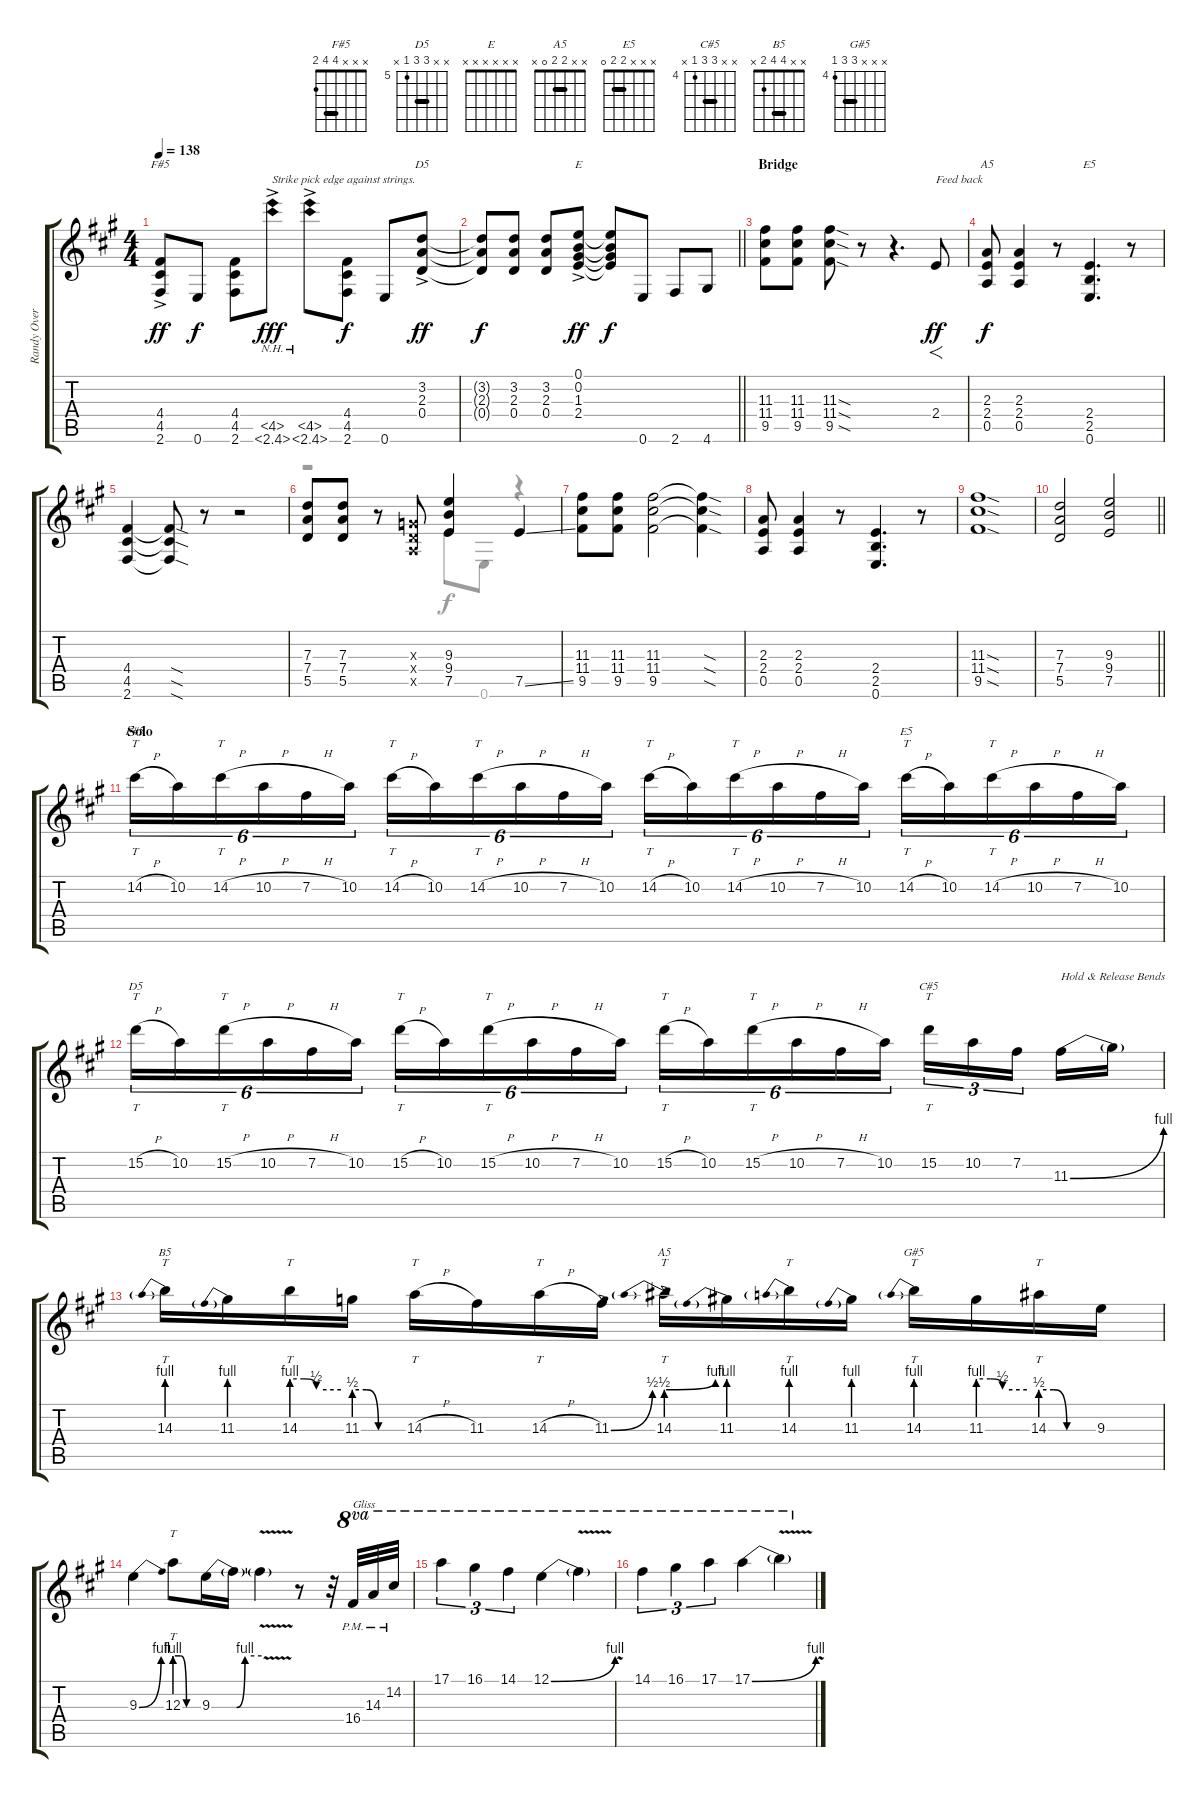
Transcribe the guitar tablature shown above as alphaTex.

\track ("Randy Overdub" "Randy Over") {instrument distortionguitar}
\staff {score tabs}
\tuning (E4 B3 G3 D3 A2 E2) {hide}
\chord ("F#5" x x x x x x)
\chord ("D5" x x x x x x)
\chord ("E" x x x x x x)
\chord ("A5" x x x x x x)
\chord ("E5" x x x x x x)
\chord ("F#5" x x x 4 4 2) {barre 4}
\chord ("E5" x x x 2 2 0) {barre 2}
\chord ("D5" x x 7 7 5 x) {firstfret 5 barre 7}
\chord ("C#5" x x 6 6 4 x) {firstfret 4 barre 6}
\chord ("B5" x x 4 4 2 x) {barre 4}
\chord ("A5" x x 2 2 0 x) {barre 2}
\chord ("G#5" x x x 6 6 4) {firstfret 4 barre 6}
\voice
\ts (4 4)
\tempo 138
\clef g2
\ks a
(4.4{ac} 4.5{ac} 2.6{ac}).8{ch "F#5" dy ff} 0.6.8{dy f} (4.4 4.5 2.6).8 (4.5{nh ac} 2.6{nh ac}).8{txt "Strike pick edge against strings." dy fff} (4.5{nh ac} 2.6{nh ac}).8 (4.4 4.5 2.6).8{dy f} 0.6.8 (3.2{ac} 2.3{ac} 0.4{ac}).8{ch "D5" dy ff} |
\barLineRight lightlight
(3.2{t} 2.3{t} 0.4{t}).8{dy f} (3.2 2.3 0.4).8 (3.2 2.3 0.4).8 (0.1{ac} 0.2{ac} 1.3{ac} 2.4{ac}).8{ch "E" dy ff} (0.1{t} 0.2{t} 1.3{t} 2.4{t}).8{dy f} 0.6.8 2.6.8 4.6.8 |
\section ("" "Bridge")
(11.3 11.4 9.5).8 (11.3 11.4 9.5).8 (11.3{sod} 11.4{sod} 9.5{sod}).8 r.8 r.4{d} 2.4.8{f txt "Feed back" dy ff} |
(2.3 2.4 0.5).8{ch "A5" dy f} (2.3 2.4 0.5).4 r.8 (2.4 2.5 0.6).4{d ch "E5"} r.8 |
(4.4 4.5 2.6).4 (4.4{sod t} 4.5{sod t} 2.6{sod t}).8 r.8 r.2 |
(7.3 7.4 5.5).8 (7.3 7.4 5.5).8 r.8 (0.3{x} 0.4{x} 0.5{x}).8 (9.3 9.4 7.5).4 7.5{ss}.4 |
(11.3 11.4 9.5).8 (11.3 11.4 9.5).8 (11.3 11.4 9.5).2 (11.3{sod t} 11.4{sod t} 9.5{sod t}).4 |
(2.3 2.4 0.5).8 (2.3 2.4 0.5).4 r.8 (2.4 2.5 0.6).4{d} r.8 |
(11.3{sod} 11.4{sod} 9.5{sod}).1 |
\barLineRight lightlight
(7.3 7.4 5.5).2 (9.3 9.4 7.5).2 |
\section ("" "Solo")
14.2{h}.16{tt tu (6 4) ch "F#5" beam merge} 10.2.16{tu (6 4) beam merge} 14.2{h}.16{tt tu (6 4) beam merge} 10.2{h}.16{tu (6 4) beam merge} 7.2{h}.16{tu (6 4) beam merge} 10.2.16{tu (6 4)} 14.2{h}.16{tt tu (6 4) beam merge} 10.2.16{tu (6 4) beam merge} 14.2{h}.16{tt tu (6 4) beam merge} 10.2{h}.16{tu (6 4) beam merge} 7.2{h}.16{tu (6 4) beam merge} 10.2.16{tu (6 4)} 14.2{h}.16{tt tu (6 4) beam merge} 10.2.16{tu (6 4) beam merge} 14.2{h}.16{tt tu (6 4) beam merge} 10.2{h}.16{tu (6 4) beam merge} 7.2{h}.16{tu (6 4) beam merge} 10.2.16{tu (6 4)} 14.2{h}.16{tt tu (6 4) ch "E5" beam merge} 10.2.16{tu (6 4) beam merge} 14.2{h}.16{tt tu (6 4) beam merge} 10.2{h}.16{tu (6 4) beam merge} 7.2{h}.16{tu (6 4) beam merge} 10.2.16{tu (6 4)} |
15.2{h}.16{tt tu (6 4) ch "D5"} 10.2.16{tu (6 4)} 15.2{h}.16{tt tu (6 4)} 10.2{h}.16{tu (6 4)} 7.2{h}.16{tu (6 4)} 10.2.16{tu (6 4)} 15.2{h}.16{tt tu (6 4)} 10.2.16{tu (6 4)} 15.2{h}.16{tt tu (6 4)} 10.2{h}.16{tu (6 4)} 7.2{h}.16{tu (6 4)} 10.2.16{tu (6 4)} 15.2{h}.16{tt tu (6 4)} 10.2.16{tu (6 4)} 15.2{h}.16{tt tu (6 4)} 10.2{h}.16{tu (6 4)} 7.2{h}.16{tu (6 4)} 10.2.16{tu (6 4)} 15.2.16{tt tu (3 2) ch "C#5"} 10.2.16{tu (3 2)} 7.2.16{tu (3 2) beam splitsecondary} 11.3{be (bend 0 0 60 4)}.16{txt "Hold & Release Bends"} 11.3{t}.16 |
14.3{be (prebend 0 4 60 4)}.16{tt ch "B5"} 11.3{be (prebend 0 4 60 4)}.16 14.3{be (custom 0 4 15 4 30 2 60 2)}.16{tt} 11.3{be (custom 0 2 15 2 30 0 60 0)}.16 14.3{h}.16{tt} 11.3.16 14.3{h}.16{tt} 11.3{be (bend 0 0 60 2)}.16 14.3{be (prebendbend 0 2 60 4)}.16{tt ch "A5"} 11.3{be (prebend 0 4 60 4)}.16 14.3{be (prebend 0 4 60 4)}.16{tt} 11.3{be (prebend 0 4 60 4)}.16 14.3{be (prebend 0 4 60 4)}.16{tt ch "G#5"} 11.3{be (custom 0 4 15 4 30 2 60 2)}.16 14.3{be (custom 0 2 15 2 30 0 60 0)}.16{tt} 9.3.16 |
9.3{be (bend 0 0 60 4)}.4 12.3{be (custom 0 4 15 4 30 0 60 0)}.8{tt} 9.3{be (custom 0 0 30 0 40 4 60 4)}.16 9.3{t}.16 9.3{v t}.4 r.8 r.32 16.4{pm}.32{ot 8va txt "Gliss"} 14.3{pm}.32{ot 8va} 14.2{pm}.32{ot 8va} |
17.1.4{tu (3 2) ot 8va} 16.1.4{tu (3 2) ot 8va} 14.1.4{tu (3 2) ot 8va} 12.1{be (bend 0 0 60 4)}.4{ot 8va} 12.1{v t}.4{ot 8va} |
14.1.4{tu (3 2) ot 8va} 16.1.4{tu (3 2) ot 8va} 17.1.4{tu (3 2) ot 8va} 17.1{be (bend 0 0 60 4)}.4{ot 8va} 17.1{v t}.4{ot 8va}
\voice
\clef g2
\ottava regular
\simile none
\ks a
|
\barLineRight lightlight
|
|
|
|
r.2 7.5.8{dy f} 0.6.8 r.4 |
|
|
|
\barLineRight lightlight
|
|
|
|
|
|
